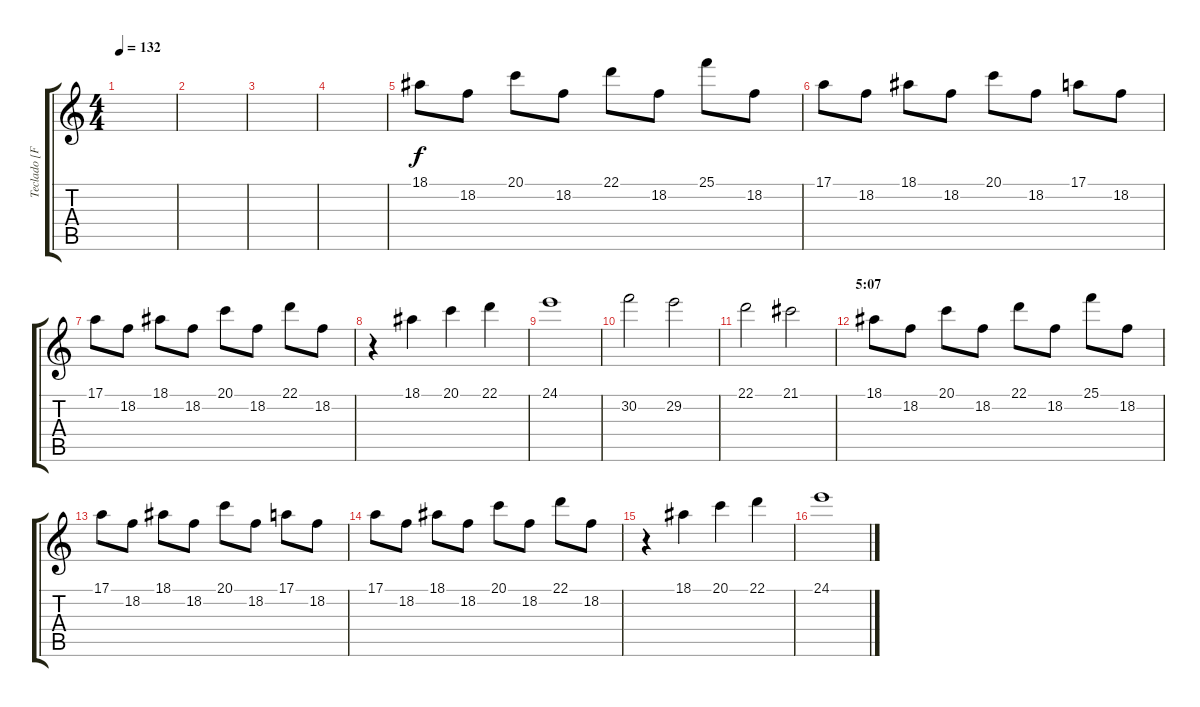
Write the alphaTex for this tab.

\track ("Teclado [Fábio Ribeiro]" "Teclado [F") {instrument vibraphone}
\staff {score tabs}
\tuning (E4 B3 G3 D3 A2 E2) {hide}
\ts (4 4)
\tempo 132
\clef g2
\ks c
|
|
|
|
18.1.8{volume 7 instrument stringensemble1} 18.2.8 20.1.8 18.2.8 22.1.8 18.2.8 25.1.8 18.2.8 |
17.1.8 18.2.8 18.1.8 18.2.8 20.1.8 18.2.8 17.1.8 18.2.8 |
17.1.8{volume 10} 18.2.8 18.1.8 18.2.8 20.1.8 18.2.8 22.1.8 18.2.8 |
r.4 18.1.4 20.1.4 22.1.4 |
24.1.1 |
30.2.2 29.2.2 |
22.1.2 21.1.2 |
\section ("" "5:07")
18.1.8{volume 7 instrument stringensemble1} 18.2.8 20.1.8 18.2.8 22.1.8 18.2.8 25.1.8 18.2.8 |
17.1.8 18.2.8 18.1.8 18.2.8 20.1.8 18.2.8 17.1.8 18.2.8 |
17.1.8{volume 10} 18.2.8 18.1.8 18.2.8 20.1.8 18.2.8 22.1.8 18.2.8 |
r.4 18.1.4 20.1.4 22.1.4 |
24.1.1
